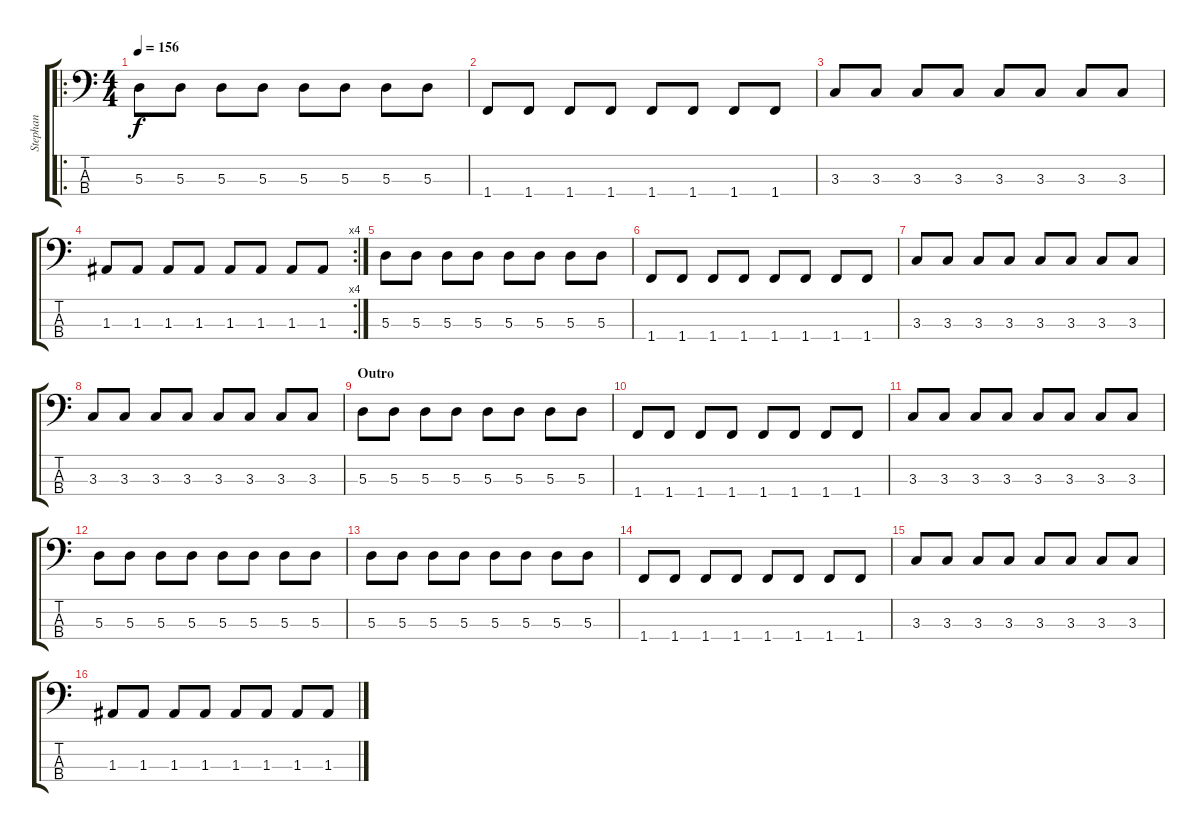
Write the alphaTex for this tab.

\track ("Stephan" "Stephan") {instrument electricbassfinger}
\staff {score tabs}
\tuning (G2 D2 A1 E1) {hide}
\ro
\ts (4 4)
\tempo 156
\clef f4
\ks c
5.3.8{dy f} 5.3.8 5.3.8 5.3.8 5.3.8 5.3.8 5.3.8 5.3.8 |
1.4.8 1.4.8 1.4.8 1.4.8 1.4.8 1.4.8 1.4.8 1.4.8 |
3.3.8 3.3.8 3.3.8 3.3.8 3.3.8 3.3.8 3.3.8 3.3.8 |
\rc 4
1.3.8 1.3.8 1.3.8 1.3.8 1.3.8 1.3.8 1.3.8 1.3.8 |
5.3.8 5.3.8 5.3.8 5.3.8 5.3.8 5.3.8 5.3.8 5.3.8 |
1.4.8 1.4.8 1.4.8 1.4.8 1.4.8 1.4.8 1.4.8 1.4.8 |
3.3.8 3.3.8 3.3.8 3.3.8 3.3.8 3.3.8 3.3.8 3.3.8 |
3.3.8 3.3.8 3.3.8 3.3.8 3.3.8 3.3.8 3.3.8 3.3.8 |
\section ("" "Outro")
5.3.8 5.3.8 5.3.8 5.3.8 5.3.8 5.3.8 5.3.8 5.3.8 |
1.4.8 1.4.8 1.4.8 1.4.8 1.4.8 1.4.8 1.4.8 1.4.8 |
3.3.8 3.3.8 3.3.8 3.3.8 3.3.8 3.3.8 3.3.8 3.3.8 |
5.3.8 5.3.8 5.3.8 5.3.8 5.3.8 5.3.8 5.3.8 5.3.8 |
5.3.8 5.3.8 5.3.8 5.3.8 5.3.8 5.3.8 5.3.8 5.3.8 |
1.4.8 1.4.8 1.4.8 1.4.8 1.4.8 1.4.8 1.4.8 1.4.8 |
3.3.8 3.3.8 3.3.8 3.3.8 3.3.8 3.3.8 3.3.8 3.3.8 |
1.3.8 1.3.8 1.3.8 1.3.8 1.3.8 1.3.8 1.3.8 1.3.8
